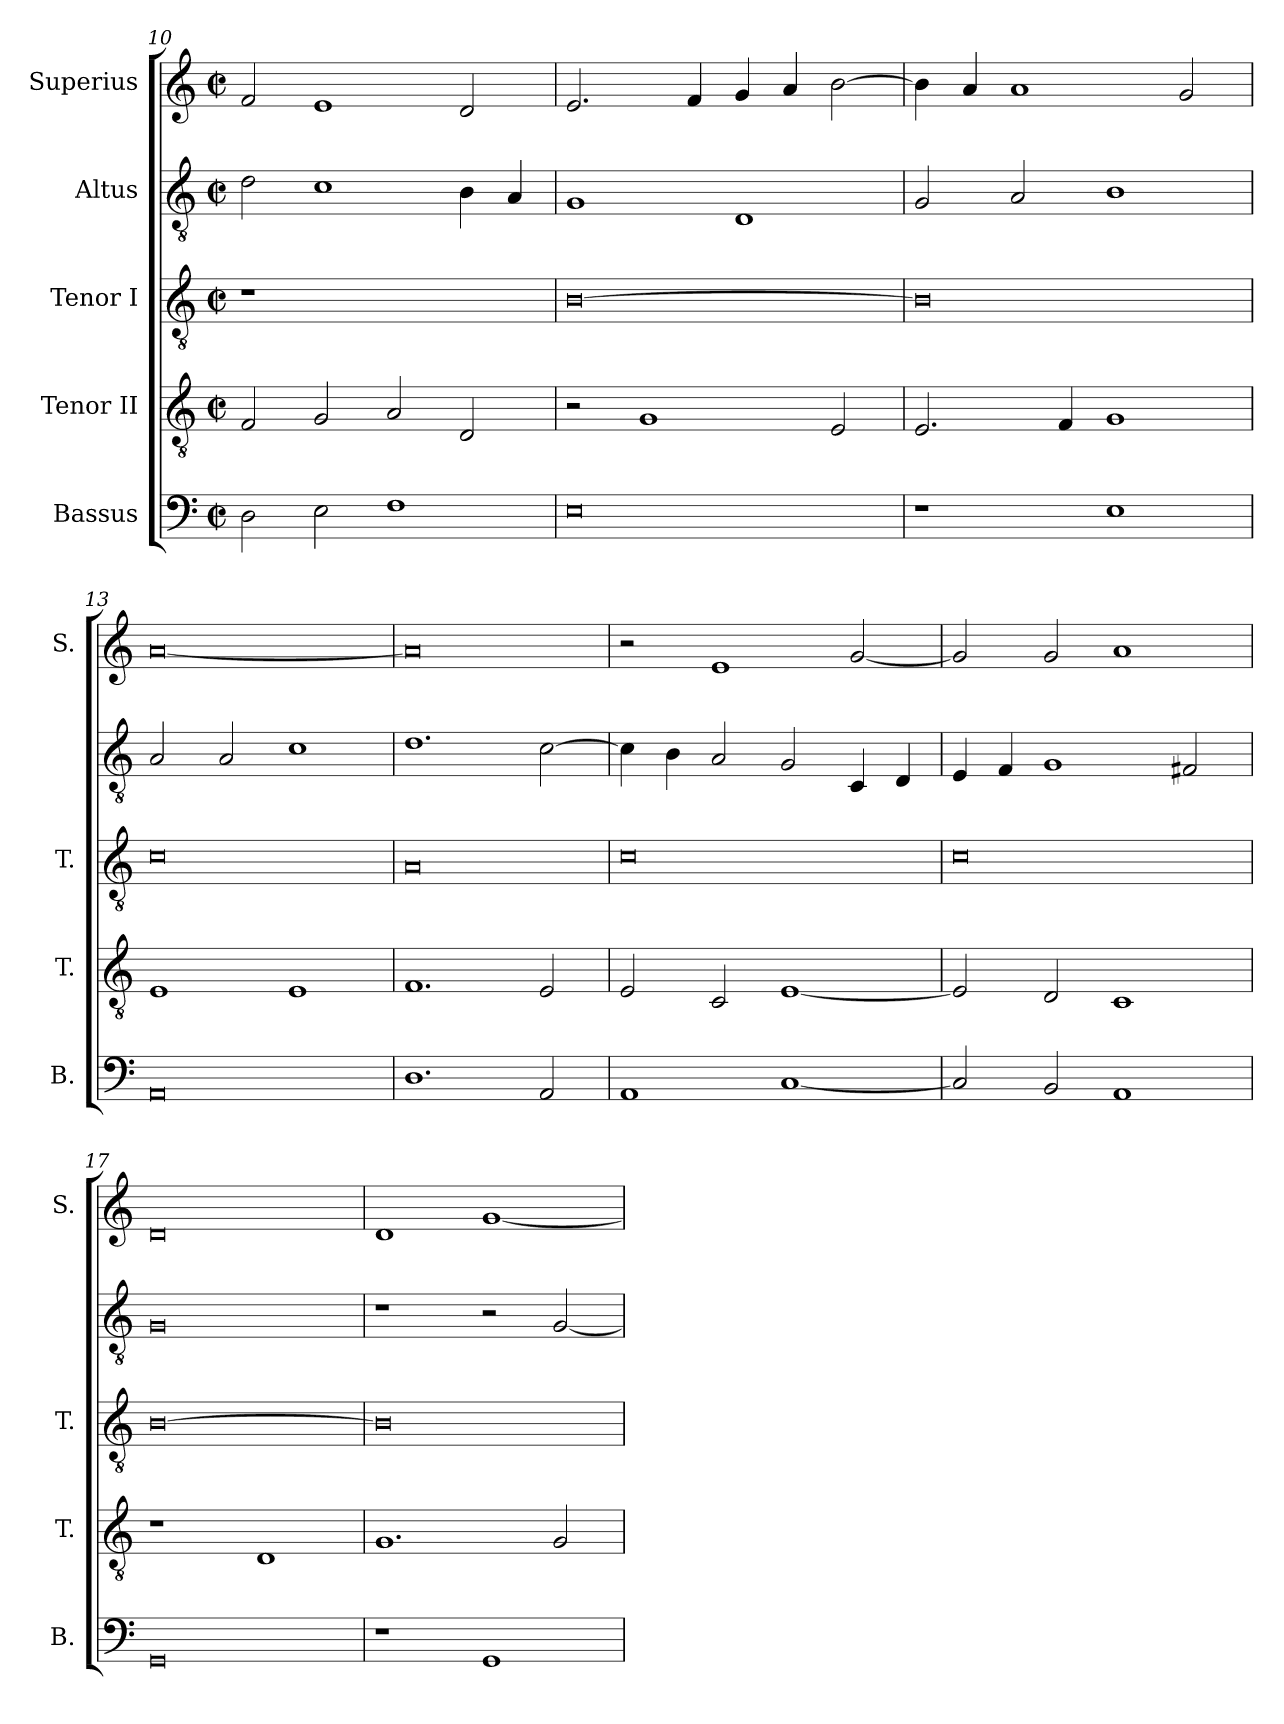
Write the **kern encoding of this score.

**kern	**kern	**kern	**kern	**kern
*part5	*part4	*part3	*part2	*part1
*staff5	*staff4	*staff3	*staff2	*staff1
*I"Bassus	*I"Tenor II	*I"Tenor I	*I"Altus	*I"Superius
*I'B.	*I'T.	*I'T.	*	*I'S.
*clefF4	*clefGv2	*clefGv2	*clefGv2	*clefG2
*	*ITrd7c12	*ITrd7c12	*ITrd7c12	*
*k[]	*k[]	*k[]	*k[]	*k[]
*C:	*C:	*C:	*C:	*C:
*M2/2	*M2/2	*M2/2	*M2/2	*M2/2
*met(c|)	*met(c|)	*met(c|)	*met(c|)	*met(c|)
=10	=10	=10	=10	=10
!	!	!LO:N:vis=1	!	!
2Di\	2FFi/	1r	2Di\	2fi/
2Ei\	2GGi/	.	1Ci	1ei
1Fi	2AAi/	1ryy	.	.
.	2DDi/	.	4BBi\	2di/
.	.	.	4AAi/	.
=11	=11	=11	=11	=11
0Ei	2r	[>0BBi	1GGi	2.ei/
.	1GGi	.	.	.
.	.	.	.	4fi/
.	.	.	1DDi	4gi/
.	.	.	.	4ai/
.	2EEi/	.	.	[>2bi\
!!LO:PB:g=z
=12	=12	=12	=12	=12
1r	2.EEi/	0BBi]	2GGi/	4bi\]
.	.	.	.	4ai/
.	.	.	2AAi/	1ai
.	4FFi/	.	.	.
1Ei	1GGi	.	1BBi	.
.	.	.	.	2gi/
=13	=13	=13	=13	=13
0AAi	1EEi	0Ci	2AAi/	[<0ai
.	.	.	2AAi/	.
.	1EEi	.	1Ci	.
=14	=14	=14	=14	=14
1.Di	1.FFi	0AAi	1.Di	0ai]
2AAi/	2EEi/	.	[>2Ci\	.
=15	=15	=15	=15	=15
1AAi	2EEi/	0Ci	4Ci\]	2r
.	.	.	4BBi\	.
.	2CCi/	.	2AAi/	1ei
[<1Ci	[<1EEi	.	2GGi/	.
.	.	.	4CCi/	[<2gi/
.	.	.	4DDi/	.
=16	=16	=16	=16	=16
2Ci/]	2EEi/]	0Ci	4EEi/	2gi/]
.	.	.	4FFi/	.
2BBi/	2DDi/	.	1GGi	2gi/
1AAi	1CCi	.	.	1ai
.	.	.	2FF#Xi/	.
!!LO:LB:g=z
=17	=17	=17	=17	=17
0GGi	1r	[>0BBi	0GGi	0di
.	1DDi	.	.	.
=18	=18	=18	=18	=18
1r	1.GGi	0BBi]	1r	1di
1GGi	.	.	2r	[<1gi
.	2GGi/	.	[<2GGi/	.
=	=	=	=	=
*-	*-	*-	*-	*-
